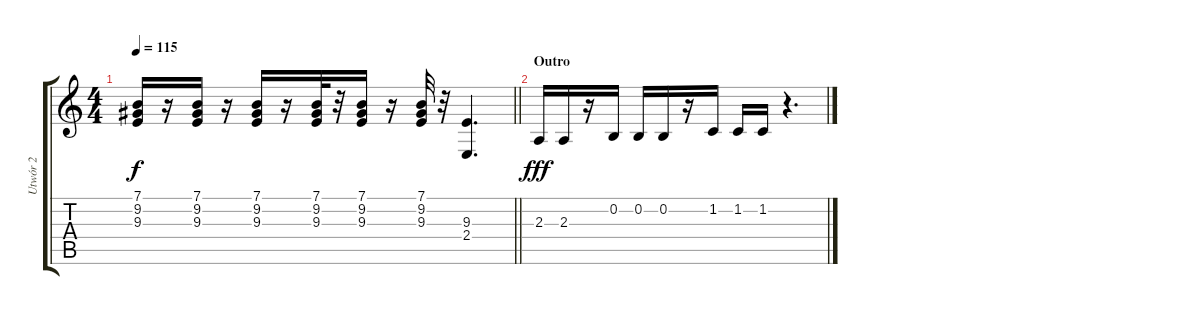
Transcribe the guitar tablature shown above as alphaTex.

\track ("Utwór 2" "Utwór 2") {instrument brasssection}
\staff {score tabs}
\tuning (E4 B3 G3 D3 A2 E2) {hide}
\ts (4 4)
\tempo 115
\clef g2
\barLineRight lightlight
\ks c
(7.1 9.2 9.3).16{dy f} r.16 (7.1 9.2 9.3).16 r.16 (7.1 9.2 9.3).16 r.16 (7.1 9.2 9.3).32 r.32 (7.1 9.2 9.3).16 r.16 (7.1 9.2 9.3).32 r.32 (9.3 2.4).4{d} |
\section ("" "Outro")
2.3.16{dy fff} 2.3.16 r.16 0.2.16 0.2.16 0.2.16 r.16 1.2.16 1.2.16 1.2.16 r.4{d}
